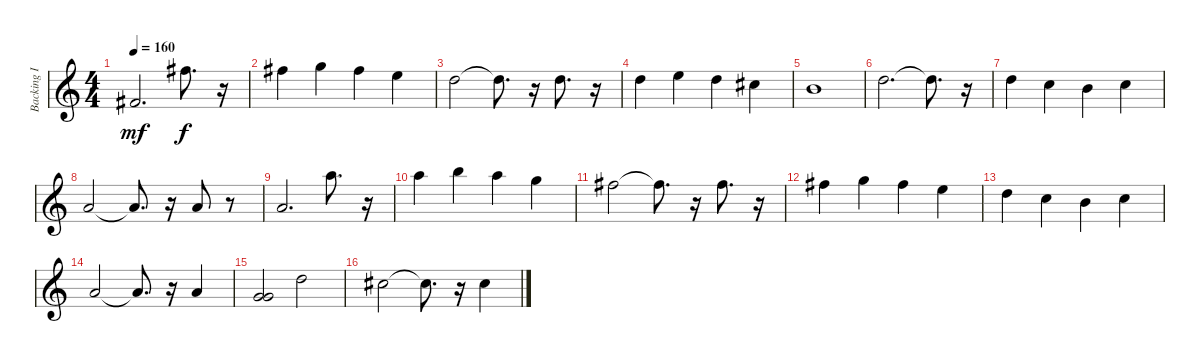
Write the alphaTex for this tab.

\track ("Backing I" "Backing I") {instrument stringensemble2}
\staff {score}
\tuning (E4 B3 G3 D3 A2 E2) {hide}
\ts (4 4)
\tempo 160
\clef g2
\ks c
2.1.2{d dy mf} 14.1.8{d dy f} r.16 |
14.1.4 15.1.4 14.1.4 12.1.4 |
10.1.2 10.1{t}.8{d} r.16 10.1.8{d} r.16 |
10.1.4 12.1.4 10.1.4 9.1.4 |
7.1.1 |
10.1.2{d} 10.1{t}.8{d} r.16 |
10.1.4 8.1.4 7.1.4 8.1.4 |
5.1.2 5.1{t}.8{d} r.16 5.1.8 r.8 |
5.1.2{d} 17.1.8{d} r.16 |
17.1.4 19.1.4 17.1.4 15.1.4 |
14.1.2 14.1{t}.8{d} r.16 14.1.8{d} r.16 |
14.1.4 15.1.4 14.1.4 12.1.4 |
10.1.4 8.1.4 7.1.4 8.1.4 |
5.1.2 5.1{t}.8{d} r.16 5.1.4 |
(8.2 12.3).2 10.1.2 |
9.1.2 9.1{t}.8{d} r.16 9.1.4
